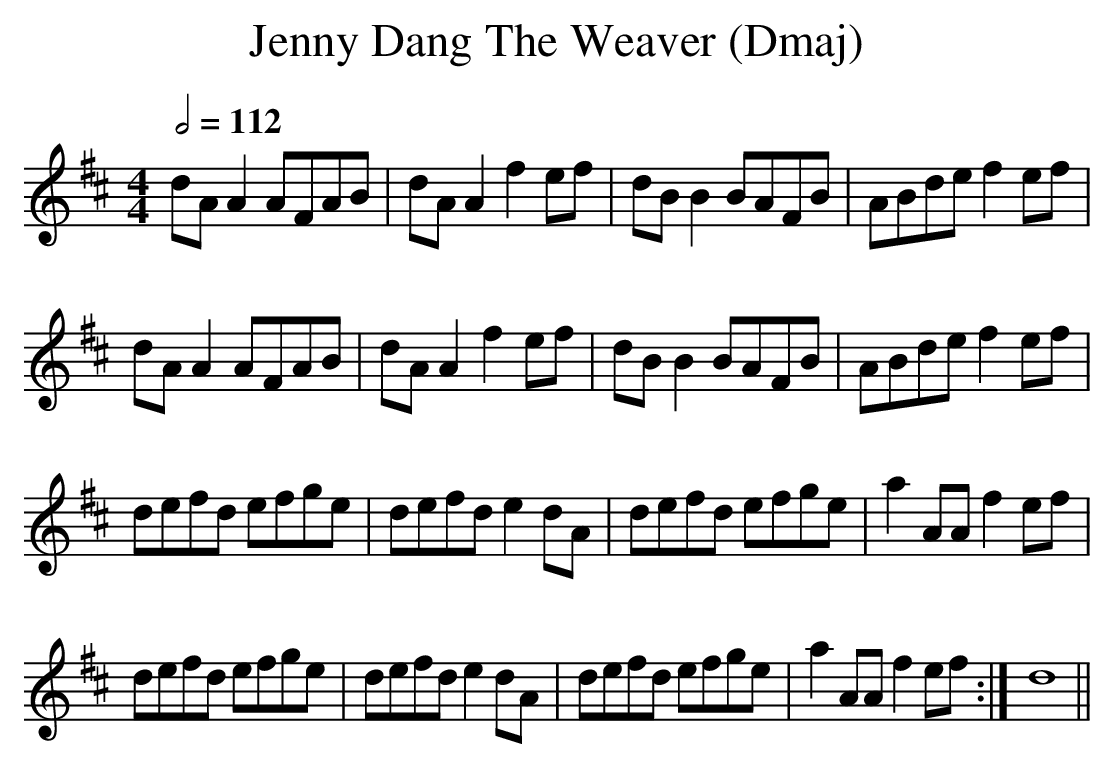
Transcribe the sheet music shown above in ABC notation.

X:1
T:Jenny Dang The Weaver (Dmaj) %1
Q:1/2=112
M:4/4
L:1/8
K:Dmaj
dAA2 AFAB|dAA2 f2ef|dBB2 BAFB|ABde f2ef|
dAA2 AFAB|dAA2 f2ef|dBB2 BAFB|ABde f2ef|
defd efge|defd e2dA|defd efge|a2AAf2ef|
defd efge|defd e2dA|defd efge|a2AAf2ef:|d8||
